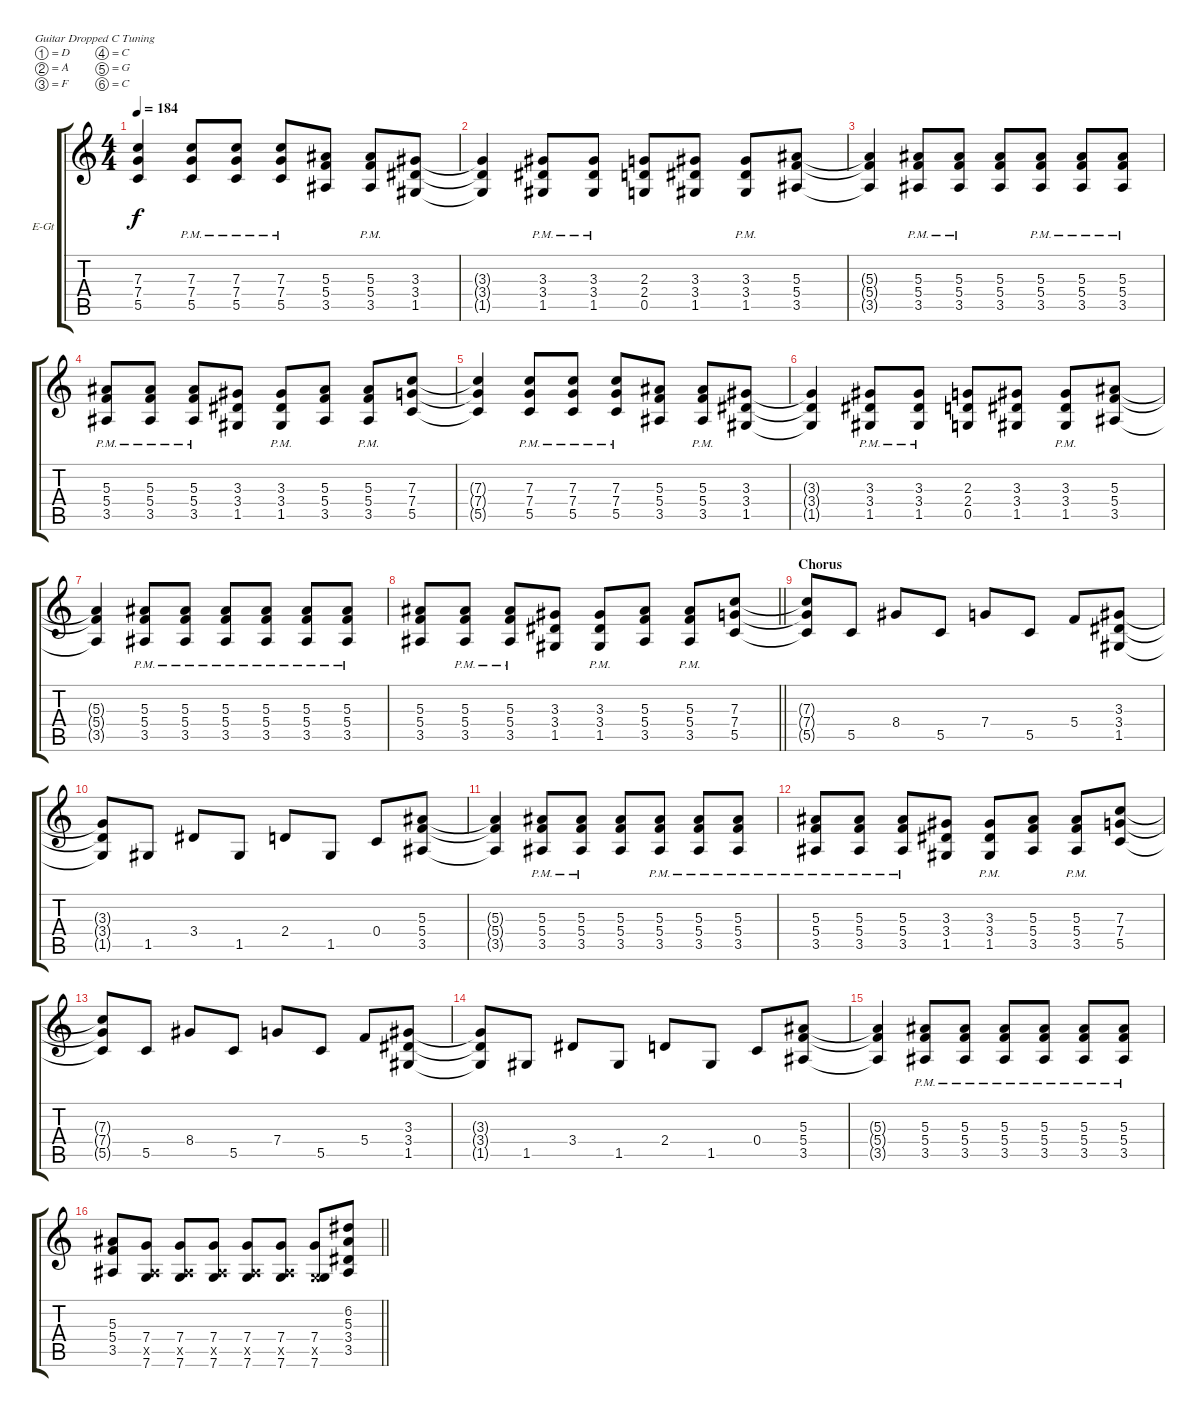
\bracketExtendMode groupsimilarinstruments
\firstSystemTrackNameOrientation horizontal
\otherSystemsTrackNameOrientation horizontal
\track ("Rhythm Guitar" "E-Gt") {instrument electricguitarclean}
\staff {score tabs}
\tuning (D4 A3 F3 C3 G2 C2)
\ts (4 4)
\tempo 184
\clef g2
\ks c
(7.3{t} 7.4{t} 5.5{t}).4{dy f} (7.3{pm} 7.4{pm} 5.5{pm}).8 (7.3{pm} 7.4{pm} 5.5{pm}).8 (7.3{pm} 7.4{pm} 5.5{pm}).8 (5.3 5.4 3.5).8 (5.3{pm} 5.4{pm} 3.5{pm}).8 (3.3 3.4 1.5).8 |
(3.3{t} 3.4{t} 1.5{t}).4 (3.3{pm} 3.4{pm} 1.5{pm}).8 (3.3{pm} 3.4{pm} 1.5{pm}).8 (2.3 2.4 0.5).8 (3.3 3.4 1.5).8 (3.3{pm} 3.4{pm} 1.5{pm}).8 (5.3 5.4 3.5).8 |
(5.3{t} 5.4{t} 3.5{t}).4 (5.3{pm} 5.4{pm} 3.5{pm}).8 (5.3{pm} 5.4{pm} 3.5{pm}).8 (5.3 5.4 3.5).8 (5.3{pm} 5.4{pm} 3.5{pm}).8 (5.3{pm} 5.4{pm} 3.5{pm}).8 (5.3{pm} 5.4{pm} 3.5{pm}).8 |
(5.3{pm} 5.4{pm} 3.5{pm}).8 (5.3{pm} 5.4{pm} 3.5{pm}).8 (5.3{pm} 5.4{pm} 3.5{pm}).8 (3.3 3.4 1.5).8 (3.3{pm} 3.4{pm} 1.5{pm}).8 (5.3 5.4 3.5).8 (5.3{pm} 5.4{pm} 3.5{pm}).8 (7.3 7.4 5.5).8 |
(7.3{t} 7.4{t} 5.5{t}).4 (7.3{pm} 7.4{pm} 5.5{pm}).8 (7.3{pm} 7.4{pm} 5.5{pm}).8 (7.3{pm} 7.4{pm} 5.5{pm}).8 (5.3 5.4 3.5).8 (5.3{pm} 5.4{pm} 3.5{pm}).8 (3.3 3.4 1.5).8 |
(3.3{t} 3.4{t} 1.5{t}).4 (3.3{pm} 3.4{pm} 1.5{pm}).8 (3.3{pm} 3.4{pm} 1.5{pm}).8 (2.3 2.4 0.5).8 (3.3 3.4 1.5).8 (3.3{pm} 3.4{pm} 1.5{pm}).8 (5.3 5.4 3.5).8 |
(5.3{t} 5.4{t} 3.5{t}).4 (5.3{pm} 5.4{pm} 3.5{pm}).8 (5.3{pm} 5.4{pm} 3.5{pm}).8 (5.3{pm} 5.4{pm} 3.5{pm}).8 (5.3{pm} 5.4{pm} 3.5{pm}).8 (5.3{pm} 5.4{pm} 3.5{pm}).8 (5.3{pm} 5.4{pm} 3.5{pm}).8 |
\barLineRight lightlight
(5.3 5.4 3.5).8 (5.3{pm} 5.4{pm} 3.5{pm}).8 (5.3{pm} 5.4{pm} 3.5{pm}).8 (3.3 3.4 1.5).8 (3.3{pm} 3.4{pm} 1.5{pm}).8 (5.3 5.4 3.5).8 (5.3{pm} 5.4{pm} 3.5{pm}).8 (7.3 7.4 5.5).8 |
\section ("" "Chorus")
(7.3{t} 7.4{t} 5.5{t}).8 5.5.8 8.4.8 5.5.8 7.4.8 5.5.8 5.4.8 (3.3 3.4 1.5).8 |
(3.3{t} 3.4{t} 1.5{t}).8 1.5.8 3.4.8 1.5.8 2.4.8 1.5.8 0.4.8 (5.3 5.4 3.5).8 |
(5.3{t} 5.4{t} 3.5{t}).4 (5.3{pm} 5.4{pm} 3.5{pm}).8 (5.3{pm} 5.4{pm} 3.5{pm}).8 (5.3 5.4 3.5).8 (5.3{pm} 5.4{pm} 3.5{pm}).8 (5.3{pm} 5.4{pm} 3.5{pm}).8 (5.3{pm} 5.4{pm} 3.5{pm}).8 |
(5.3{pm} 5.4{pm} 3.5{pm}).8 (5.3{pm} 5.4{pm} 3.5{pm}).8 (5.3{pm} 5.4{pm} 3.5{pm}).8 (3.3 3.4 1.5).8 (3.3{pm} 3.4{pm} 1.5{pm}).8 (5.3 5.4 3.5).8 (5.3{pm} 5.4{pm} 3.5{pm}).8 (7.3 7.4 5.5).8 |
(7.3{t} 7.4{t} 5.5{t}).8 5.5.8 8.4.8 5.5.8 7.4.8 5.5.8 5.4.8 (3.3 3.4 1.5).8 |
(3.3{t} 3.4{t} 1.5{t}).8 1.5.8 3.4.8 1.5.8 2.4.8 1.5.8 0.4.8 (5.3 5.4 3.5).8 |
(5.3{t} 5.4{t} 3.5{t}).4 (5.3{pm} 5.4{pm} 3.5{pm}).8 (5.3{pm} 5.4{pm} 3.5{pm}).8 (5.3{pm} 5.4{pm} 3.5{pm}).8 (5.3{pm} 5.4{pm} 3.5{pm}).8 (5.3{pm} 5.4{pm} 3.5{pm}).8 (5.3{pm} 5.4{pm} 3.5{pm}).8 |
\barLineRight lightlight
(5.3 5.4 3.5).8 (7.4 3.5{x} 7.6).8 (7.4 3.5{x} 7.6).8 (7.4 3.5{x} 7.6).8 (7.4 3.5{x} 7.6).8 (7.4 3.5{x} 7.6).8 (7.4 0.5{x} 7.6).8 (6.2 5.3 3.4 3.5).8
